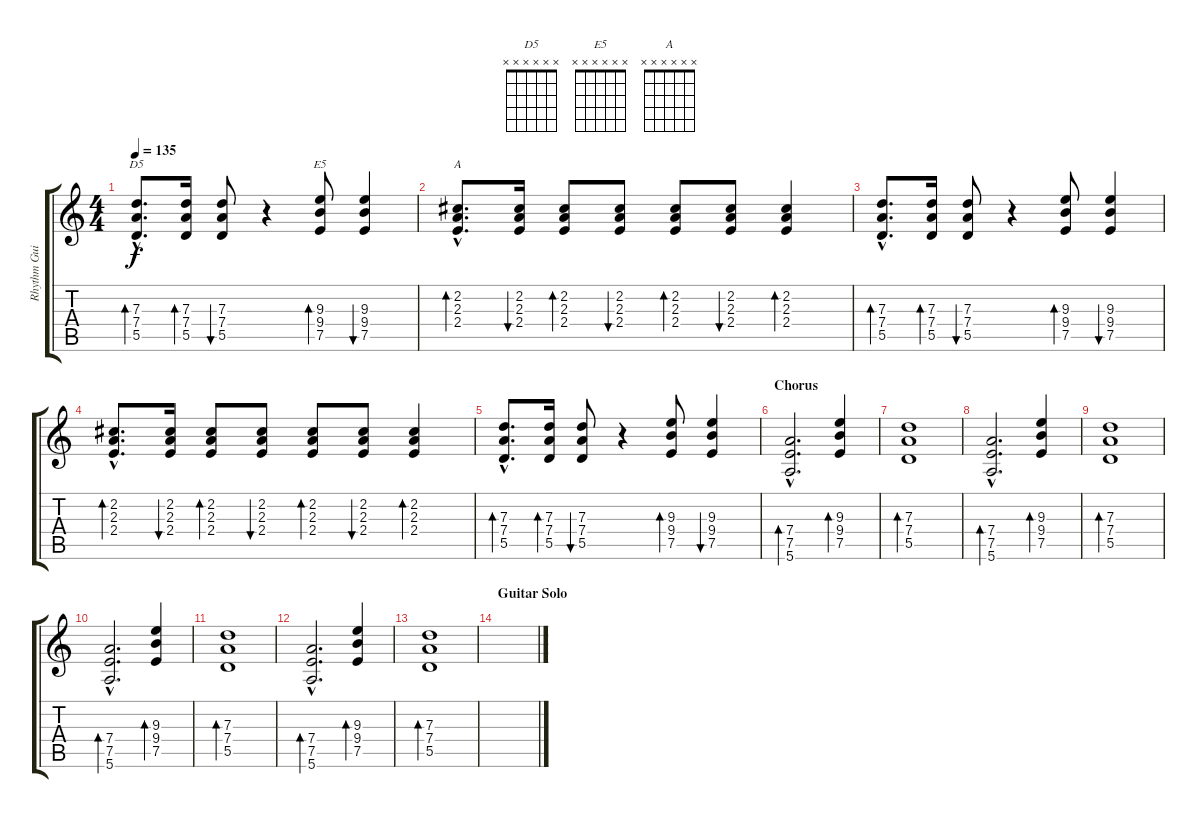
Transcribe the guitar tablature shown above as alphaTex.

\track ("Rhythm Guitar 2" "Rhythm Gui") {instrument electricguitarclean}
\staff {score tabs}
\tuning (E4 B3 G3 D3 A2 E2) {hide}
\chord ("D5" x x x x x x)
\chord ("E5" x x x x x x)
\chord ("A" x x x x x x)
\ts (4 4)
\tempo 135
\clef g2
\ks c
(7.3{hac} 7.4{hac} 5.5{hac}).8{d bd 120 ch "D5" dy f} (7.3 7.4 5.5).16{bd 120} (7.3 7.4 5.5).8{bu 120} r.4 (9.3 9.4 7.5).8{bd 120 ch "E5"} (9.3 9.4 7.5).4{bu 120} |
(2.2{hac} 2.3{hac} 2.4{hac}).8{d bd 120 ch "A"} (2.2 2.3 2.4).16{bu 120} (2.2 2.3 2.4).8{bd 120} (2.2 2.3 2.4).8{bu 120} (2.2 2.3 2.4).8{bd 120} (2.2 2.3 2.4).8{bu 120} (2.2 2.3 2.4).4{bd 120} |
(7.3{hac} 7.4{hac} 5.5{hac}).8{d bd 120} (7.3 7.4 5.5).16{bd 120} (7.3 7.4 5.5).8{bu 120} r.4 (9.3 9.4 7.5).8{bd 120} (9.3 9.4 7.5).4{bu 120} |
(2.2{hac} 2.3{hac} 2.4{hac}).8{d bd 120} (2.2 2.3 2.4).16{bu 120} (2.2 2.3 2.4).8{bd 120} (2.2 2.3 2.4).8{bu 120} (2.2 2.3 2.4).8{bd 120} (2.2 2.3 2.4).8{bu 120} (2.2 2.3 2.4).4{bd 120} |
(7.3{hac} 7.4{hac} 5.5{hac}).8{d bd 120} (7.3 7.4 5.5).16{bd 120} (7.3 7.4 5.5).8{bu 120} r.4 (9.3 9.4 7.5).8{bd 120} (9.3 9.4 7.5).4{bu 120} |
\section ("" "Chorus")
(7.4{hac} 7.5{hac} 5.6{hac}).2{d bd 120} (9.3 9.4 7.5).4{bd 120} |
(7.3 7.4 5.5).1{bd 120} |
(7.4{hac} 7.5{hac} 5.6{hac}).2{d bd 120} (9.3 9.4 7.5).4{bd 120} |
(7.3 7.4 5.5).1{bd 120} |
(7.4{hac} 7.5{hac} 5.6{hac}).2{d bd 120} (9.3 9.4 7.5).4{bd 120} |
(7.3 7.4 5.5).1{bd 120} |
(7.4{hac} 7.5{hac} 5.6{hac}).2{d bd 120} (9.3 9.4 7.5).4{bd 120} |
(7.3 7.4 5.5).1{bd 120} |
\section ("" "Guitar Solo")
